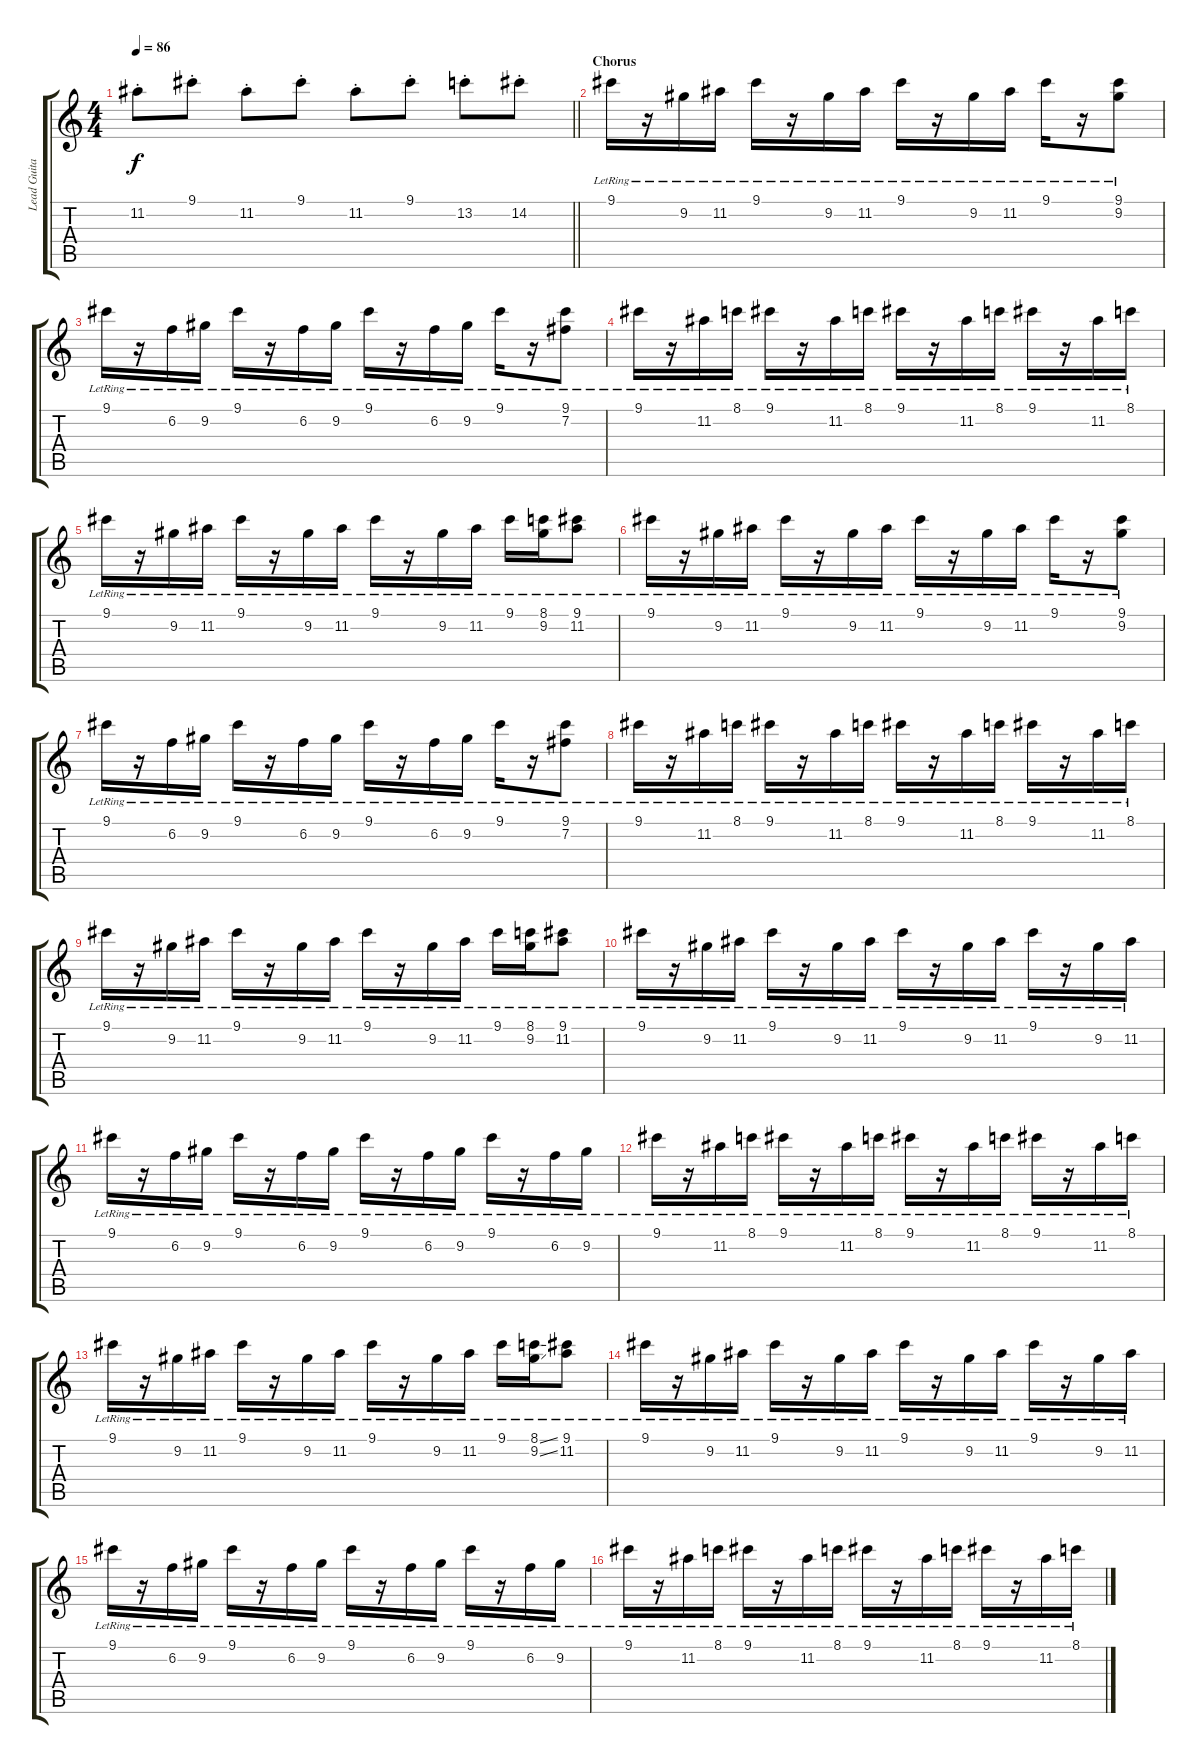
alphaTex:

\track ("Lead Guitar" "Lead Guita") {instrument electricguitarclean}
\staff {score tabs}
\tuning (E4 B3 G3 D3 A2 E2) {hide}
\ts (4 4)
\tempo 86
\clef g2
\barLineRight lightlight
\ks c
11.2{st}.8{dy f} 9.1{st}.8 11.2{st}.8 9.1{st}.8 11.2{st}.8 9.1{st}.8 13.2{st}.8 14.2{st}.8 |
\section ("" "Chorus")
9.1{lr}.16{volume 15} r.16 9.2{lr}.16 11.2{lr}.16 9.1{lr}.16 r.16 9.2{lr}.16 11.2{lr}.16 9.1{lr}.16 r.16 9.2{lr}.16 11.2{lr}.16 9.1{lr}.16 r.16 (9.1{lr} 9.2{lr}).8 |
9.1{lr}.16{volume 15} r.16 6.2{lr}.16 9.2{lr}.16 9.1{lr}.16 r.16 6.2{lr}.16 9.2{lr}.16 9.1{lr}.16 r.16 6.2{lr}.16 9.2{lr}.16 9.1{lr}.16 r.16 (9.1{lr} 7.2{lr}).8 |
9.1{lr}.16{volume 15} r.16 11.2{lr}.16 8.1{lr}.16 9.1{lr}.16 r.16 11.2{lr}.16 8.1{lr}.16 9.1{lr}.16 r.16 11.2{lr}.16 8.1{lr}.16 9.1{lr}.16 r.16 11.2{lr}.16 8.1{lr}.16 |
9.1{lr}.16{volume 15} r.16 9.2{lr}.16 11.2{lr}.16 9.1{lr}.16 r.16 9.2{lr}.16 11.2{lr}.16 9.1{lr}.16 r.16 9.2{lr}.16 11.2{lr}.16 9.1{lr}.16 (8.1{lr} 9.2{lr}).16 (9.1{lr} 11.2{lr}).8 |
9.1{lr}.16{volume 15} r.16 9.2{lr}.16 11.2{lr}.16 9.1{lr}.16 r.16 9.2{lr}.16 11.2{lr}.16 9.1{lr}.16 r.16 9.2{lr}.16 11.2{lr}.16 9.1{lr}.16 r.16 (9.1{lr} 9.2{lr}).8 |
9.1{lr}.16{volume 15} r.16 6.2{lr}.16 9.2{lr}.16 9.1{lr}.16 r.16 6.2{lr}.16 9.2{lr}.16 9.1{lr}.16 r.16 6.2{lr}.16 9.2{lr}.16 9.1{lr}.16 r.16 (9.1{lr} 7.2{lr}).8 |
9.1{lr}.16{volume 15} r.16 11.2{lr}.16 8.1{lr}.16 9.1{lr}.16 r.16 11.2{lr}.16 8.1{lr}.16 9.1{lr}.16 r.16 11.2{lr}.16 8.1{lr}.16 9.1{lr}.16 r.16 11.2{lr}.16 8.1{lr}.16 |
9.1{lr}.16{volume 15} r.16 9.2{lr}.16 11.2{lr}.16 9.1{lr}.16 r.16 9.2{lr}.16 11.2{lr}.16 9.1{lr}.16 r.16 9.2{lr}.16 11.2{lr}.16 9.1{lr}.16 (8.1{lr} 9.2{lr}).16 (9.1{lr} 11.2{lr}).8 |
9.1{lr}.16{volume 15} r.16 9.2{lr}.16 11.2{lr}.16 9.1{lr}.16 r.16 9.2{lr}.16 11.2{lr}.16 9.1{lr}.16 r.16 9.2{lr}.16 11.2{lr}.16 9.1{lr}.16 r.16 9.2{lr}.16 11.2{lr}.16 |
9.1{lr}.16{volume 15} r.16 6.2{lr}.16 9.2{lr}.16 9.1{lr}.16 r.16 6.2{lr}.16 9.2{lr}.16 9.1{lr}.16 r.16 6.2{lr}.16 9.2{lr}.16 9.1{lr}.16 r.16 6.2{lr}.16 9.2{lr}.16 |
9.1{lr}.16{volume 15} r.16 11.2{lr}.16 8.1{lr}.16 9.1{lr}.16 r.16 11.2{lr}.16 8.1{lr}.16 9.1{lr}.16 r.16 11.2{lr}.16 8.1{lr}.16 9.1{lr}.16 r.16 11.2{lr}.16 8.1{lr}.16 |
9.1{lr}.16{volume 15} r.16 9.2{lr}.16 11.2{lr}.16 9.1{lr}.16 r.16 9.2{lr}.16 11.2{lr}.16 9.1{lr}.16 r.16 9.2{lr}.16 11.2{lr}.16 9.1{lr}.16 (8.1{ss lr} 9.2{ss lr}).16 (9.1{lr} 11.2{lr}).8 |
9.1{lr}.16{volume 15} r.16 9.2{lr}.16 11.2{lr}.16 9.1{lr}.16 r.16 9.2{lr}.16 11.2{lr}.16 9.1{lr}.16 r.16 9.2{lr}.16 11.2{lr}.16 9.1{lr}.16 r.16 9.2{lr}.16 11.2{lr}.16 |
9.1{lr}.16{volume 15} r.16 6.2{lr}.16 9.2{lr}.16 9.1{lr}.16 r.16 6.2{lr}.16 9.2{lr}.16 9.1{lr}.16 r.16 6.2{lr}.16 9.2{lr}.16 9.1{lr}.16 r.16 6.2{lr}.16 9.2{lr}.16 |
9.1{lr}.16{volume 15} r.16 11.2{lr}.16 8.1{lr}.16 9.1{lr}.16 r.16 11.2{lr}.16 8.1{lr}.16 9.1{lr}.16 r.16 11.2{lr}.16 8.1{lr}.16 9.1{lr}.16 r.16 11.2{lr}.16 8.1{lr}.16
